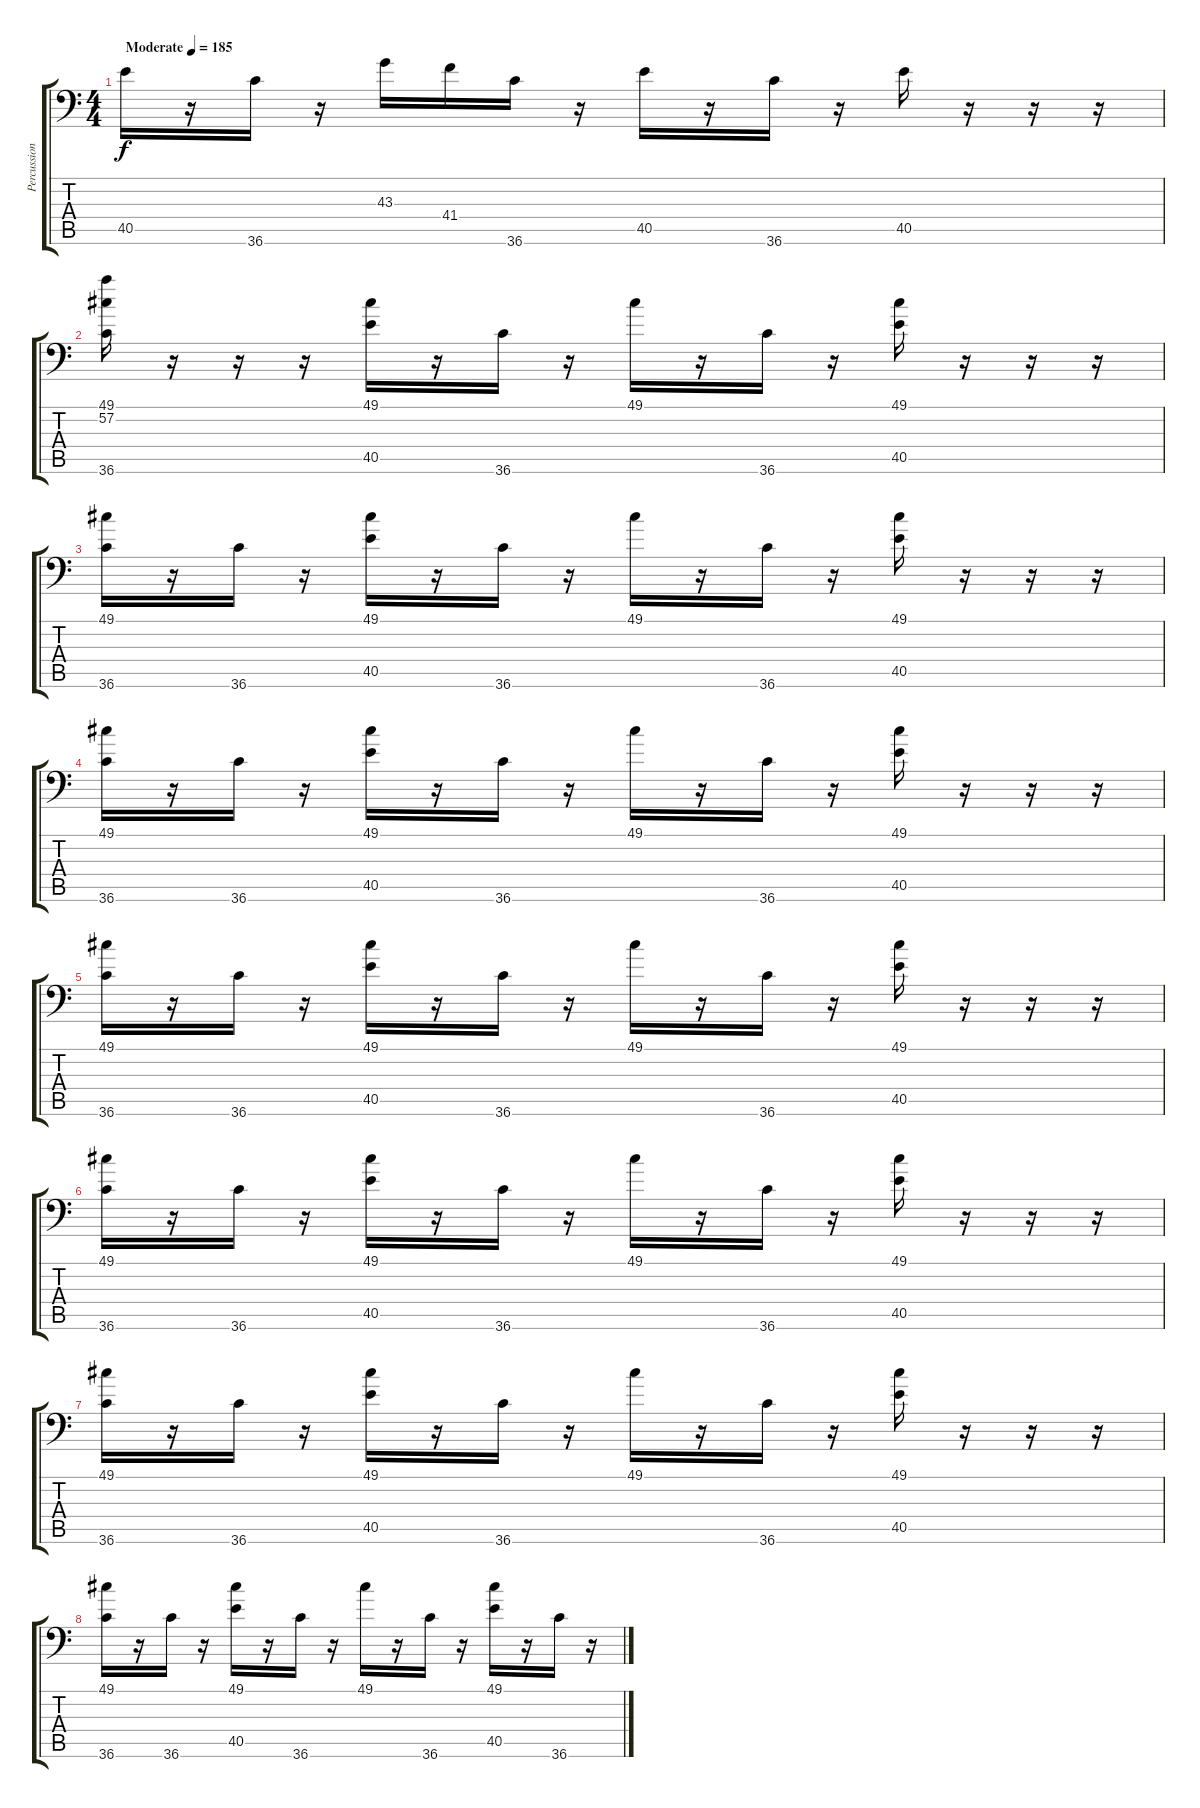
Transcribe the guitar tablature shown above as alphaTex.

\track ("Percussion" "Percussion") {instrument acousticgrandpiano}
\staff {score tabs}
\tuning (C-1 C-1 C-1 C-1 C-1 C-1) {hide}
\ts (4 4)
\tempo (185 "Moderate")
\clef f4
\ks c
40.5.16{dy f instrument acousticgrandpiano} r.16 36.6.16 r.16 43.3.16 41.4.16 36.6.16 r.16 40.5.16 r.16 36.6.16 r.16 40.5.16 r.16 r.16 r.16 |
(49.1 57.2 36.6).16 r.16 r.16 r.16 (49.1 40.5).16 r.16 36.6.16 r.16 49.1.16 r.16 36.6.16 r.16 (49.1 40.5).16 r.16 r.16 r.16 |
(49.1 36.6).16 r.16 36.6.16 r.16 (49.1 40.5).16 r.16 36.6.16 r.16 49.1.16 r.16 36.6.16 r.16 (49.1 40.5).16 r.16 r.16 r.16 |
(49.1 36.6).16 r.16 36.6.16 r.16 (49.1 40.5).16 r.16 36.6.16 r.16 49.1.16 r.16 36.6.16 r.16 (49.1 40.5).16 r.16 r.16 r.16 |
(49.1 36.6).16 r.16 36.6.16 r.16 (49.1 40.5).16 r.16 36.6.16 r.16 49.1.16 r.16 36.6.16 r.16 (49.1 40.5).16 r.16 r.16 r.16 |
(49.1 36.6).16 r.16 36.6.16 r.16 (49.1 40.5).16 r.16 36.6.16 r.16 49.1.16 r.16 36.6.16 r.16 (49.1 40.5).16 r.16 r.16 r.16 |
(49.1 36.6).16 r.16 36.6.16 r.16 (49.1 40.5).16 r.16 36.6.16 r.16 49.1.16 r.16 36.6.16 r.16 (49.1 40.5).16 r.16 r.16 r.16 |
(49.1 36.6).16 r.16 36.6.16 r.16 (49.1 40.5).16 r.16 36.6.16 r.16 49.1.16 r.16 36.6.16 r.16 (49.1 40.5).16 r.16 36.6.16 r.16
